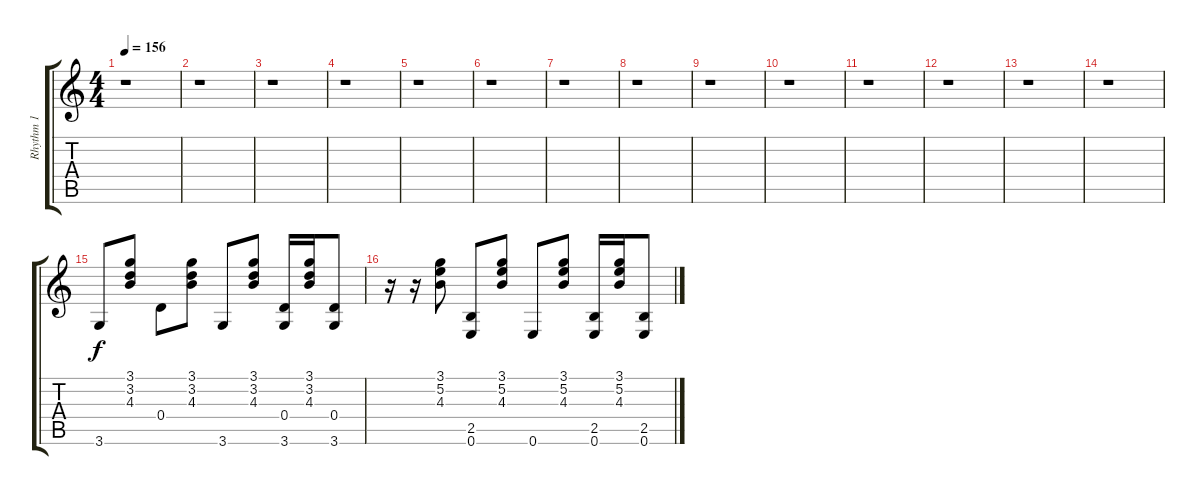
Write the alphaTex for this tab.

\track ("Rhythm 1" "Rhythm 1") {instrument acousticguitarsteel}
\staff {score tabs}
\tuning (E4 B3 G3 D3 A2 E2) {hide}
\ts (4 4)
\tempo 156
\clef g2
\ks c
r.1{dy f} |
r.1 |
r.1 |
r.1 |
r.1 |
r.1 |
r.1 |
r.1 |
r.1 |
r.1 |
r.1 |
r.1 |
r.1 |
r.1 |
3.6.8 (3.1 3.2 4.3).8 0.4.8 (3.1 3.2 4.3).8 3.6.8 (3.1 3.2 4.3).8 (0.4 3.6).16 (3.1 3.2 4.3).16 (0.4 3.6).8 |
r.16 r.16 (3.1 5.2 4.3).8 (2.5 0.6).8 (3.1 5.2 4.3).8 0.6.8 (3.1 5.2 4.3).8 (2.5 0.6).16 (3.1 5.2 4.3).16 (2.5 0.6).8
